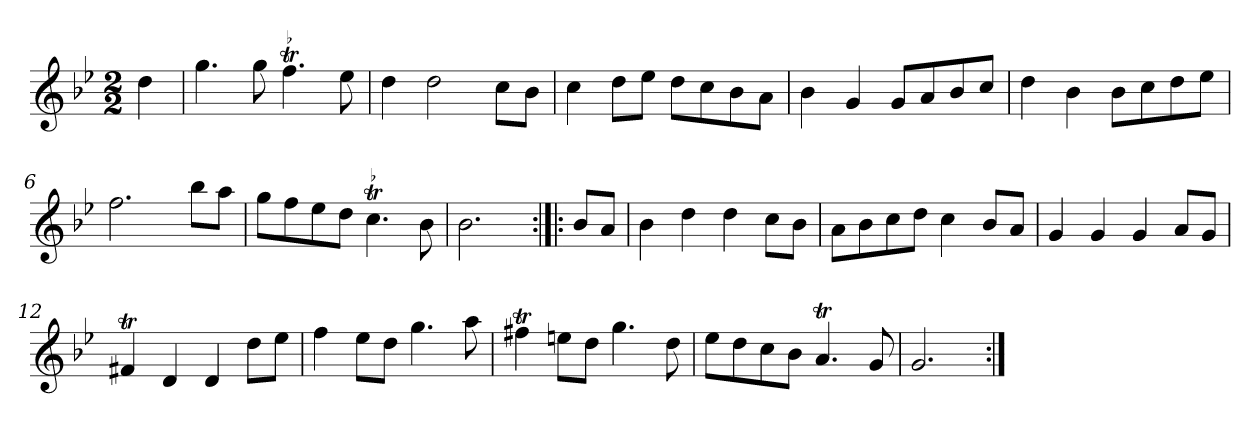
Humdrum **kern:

**kern
*part1
*staff1
*clefG2
*k[b-e-]
*g:
*M2/2
*MM120
=
4dd
=1
4.gg
8gg
!LO:TR:acc=-
4.fft
8ee-
=2
4dd
2dd
8cc\L
8b-\J
=3
4cc
8dd\L
8ee-\J
8dd\L
8cc\
8b-\
8a\J
=4
4b-
4g
8g/L
8a/
8b-/
8cc/J
=5
4dd
4b-
8b-\L
8cc\
8dd\
8ee-\J
=6
2.ff
8bb-\L
8aa\J
=7
8gg\L
8ff\
8ee-\
8dd\J
!LO:TR:acc=-
4.cct
8b-
=8
2.b-
=:|!|:
8b-/L
8a/J
=9
4b-
4dd
4dd
8cc\L
8b-\J
=10
8a\L
8b-\
8cc\
8dd\J
4cc
8b-/L
8a/J
=11
4g
4g
4g
8a/L
8g/J
=12
4f#Xt
4d
4d
8dd\L
8ee-\J
=13
4ff
8ee-\L
8dd\J
4.gg
8aa
=14
4ff#Xt
8een\L
8dd\J
4.gg
8dd
=15
8ee-\L
8dd\
8cc\
8b-\J
4.at
8g
=16
2.g
=:|!
*-
